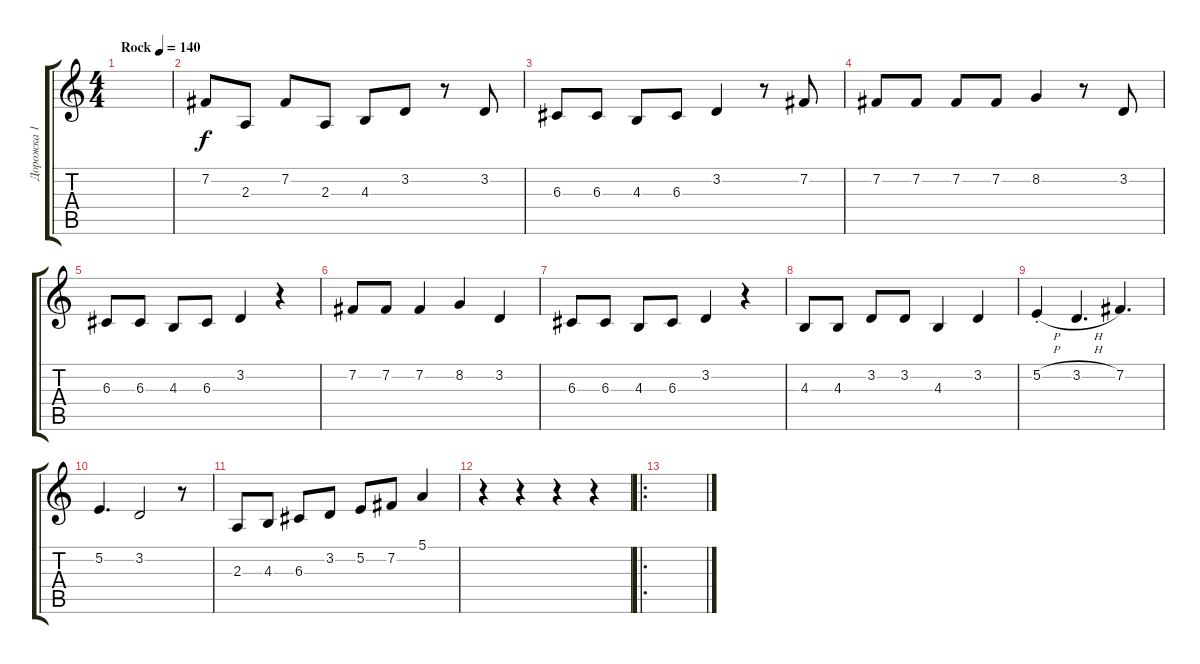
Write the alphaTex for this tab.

\track ("Дорожка 1" "Дорожка 1") {instrument acousticgrandpiano}
\staff {score tabs}
\tuning (E4 B3 G3 D3 A2 E2) {hide}
\ts (4 4)
\tempo (140 "Rock")
\clef g2
\ks c
|
7.2.8 2.3.8 7.2.8 2.3.8 4.3.8 3.2.8 r.8 3.2.8 |
6.3.8 6.3.8 4.3.8 6.3.8 3.2.4 r.8 7.2.8 |
7.2.8 7.2.8 7.2.8 7.2.8 8.2.4 r.8 3.2.8 |
6.3.8 6.3.8 4.3.8 6.3.8 3.2.4 r.4 |
7.2.8 7.2.8 7.2.4 8.2.4 3.2.4 |
6.3.8 6.3.8 4.3.8 6.3.8 3.2.4 r.4 |
4.3.8 4.3.8 3.2.8 3.2.8 4.3.4 3.2.4 |
5.2{h st}.4 3.2{h}.4{d} 7.2.4{d} |
5.2.4{d} 3.2.2 r.8 |
2.3.8 4.3.8 6.3.8 3.2.8 5.2.8 7.2.8 5.1.4 |
r.4 r.4 r.4 r.4 |
\ro
